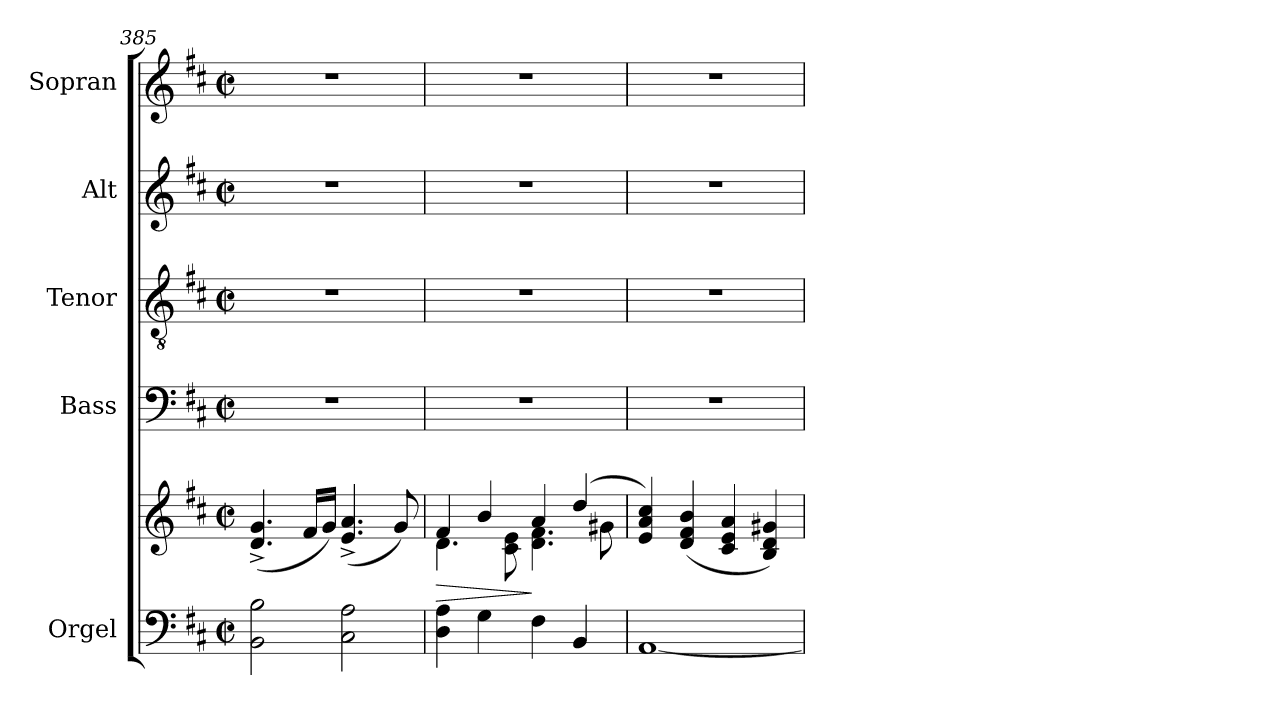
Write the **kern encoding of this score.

**kern	**kern	**dynam	**kern	**kern	**kern	**kern
*part5	*part5	*part5	*part4	*part3	*part2	*part1
*staff6	*staff5	*staff5/6	*staff4	*staff3	*staff2	*staff1
*I"Orgel	*	*	*I"Bass	*I"Tenor	*I"Alt	*I"Sopran
*I'Org.	*	*	*I'B.	*I'T.	*I'A.	*I'S.
*clefF4	*clefG2	*	*clefF4	*clefGv2	*clefG2	*clefG2
*k[f#c#]	*k[f#c#]	*	*k[f#c#]	*k[f#c#]	*k[f#c#]	*k[f#c#]
*D:	*D:	*	*D:	*D:	*D:	*D:
*M2/2	*M2/2	*	*M2/2	*M2/2	*M2/2	*M2/2
*met(c|)	*met(c|)	*	*met(c|)	*met(c|)	*met(c|)	*met(c|)
=385	=385	=385	=385	=385	=385	=385
2BB\ 2B\	(<4.d/^< 4.g/^<	.	1r	1r	1r	1r
.	16f#/LL	.	.	.	.	.
.	16g/JJ)	.	.	.	.	.
2C#\ 2A\	(<4.e/^< 4.a/^<	.	.	.	.	.
.	8g/)	.	.	.	.	.
=386	=386	=386	=386	=386	=386	=386
!	!	!LO:HP:b	!	!	!	!
*	*^	*	*	*	*	*
4D\ 4A\	4f#/	4.d\	>	1r	1r	1r	1r
4G\	4b/	.	.	.	.	.	.
.	.	8c#\ 8e\	.	.	.	.	.
4F#\	4a/	4.d\ 4.f#\	]	.	.	.	.
4BB/	(4dd/	.	.	.	.	.	.
.	.	8g#X\	.	.	.	.	.
*	*v	*v	*	*	*	*	*
=387	=387	=387	=387	=387	=387	=387
[1AA	4e/ 4a/ 4cc#/)	.	1r	1r	1r	1r
.	(<4d/ 4f#/ 4b/	.	.	.	.	.
.	4c#/ 4e/ 4a/	.	.	.	.	.
.	4B/ 4d/ 4g#X/)	.	.	.	.	.
=	=	=	=	=	=	=
*-	*-	*-	*-	*-	*-	*-
